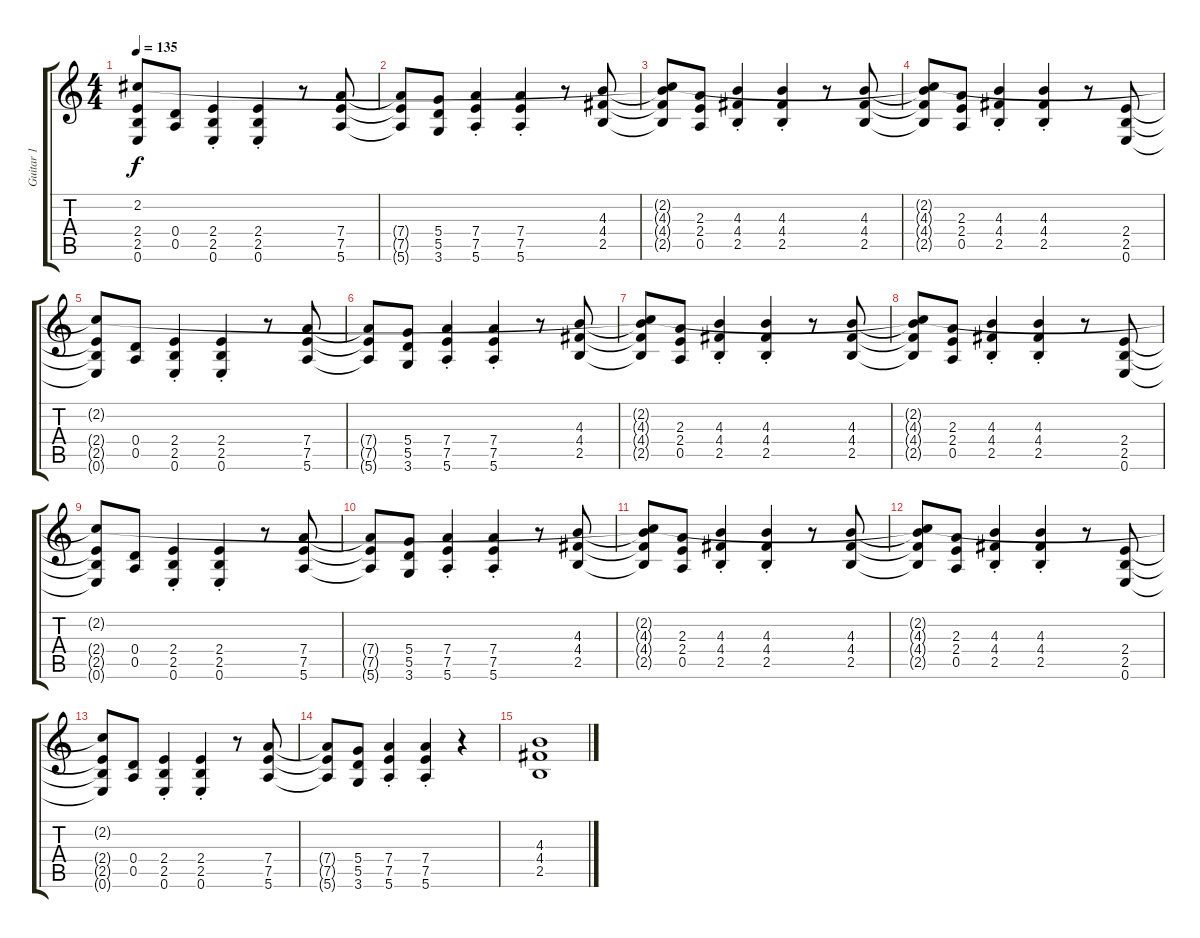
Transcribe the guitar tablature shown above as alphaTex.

\track ("Guitar 1" "Guitar 1") {instrument overdrivenguitar}
\staff {score tabs}
\tuning (E4 B3 G3 D3 A2 E2) {hide}
\ts (4 4)
\tempo 135
\clef g2
\ks c
(2.2{t} 2.4{t} 2.5{t} 0.6{t}).8{dy f} (0.4 0.5).8 (2.4{st} 2.5{st} 0.6{st}).4 (2.4{st} 2.5{st} 0.6{st}).4 r.8 (7.4 7.5 5.6).8 |
(7.4{t} 7.5{t} 5.6{t}).8 (5.4 5.5 3.6).8 (7.4{st} 7.5{st} 5.6{st}).4 (7.4{st} 7.5{st} 5.6{st}).4 r.8 (4.3 4.4 2.5).8 |
(2.2{t} 4.3{t} 4.4{t} 2.5{t}).8 (2.3 2.4 0.5).8 (4.3{st} 4.4{st} 2.5{st}).4 (4.3{st} 4.4{st} 2.5{st}).4 r.8 (4.3 4.4 2.5).8 |
(2.2{t} 4.3{t} 4.4{t} 2.5{t}).8 (2.3 2.4 0.5).8 (4.3{st} 4.4{st} 2.5{st}).4 (4.3{st} 4.4{st} 2.5{st}).4 r.8 (2.4 2.5 0.6).8 |
(2.2{t} 2.4{t} 2.5{t} 0.6{t}).8 (0.4 0.5).8 (2.4{st} 2.5{st} 0.6{st}).4 (2.4{st} 2.5{st} 0.6{st}).4 r.8 (7.4 7.5 5.6).8 |
(7.4{t} 7.5{t} 5.6{t}).8 (5.4 5.5 3.6).8 (7.4{st} 7.5{st} 5.6{st}).4 (7.4{st} 7.5{st} 5.6{st}).4 r.8 (4.3 4.4 2.5).8 |
(2.2{t} 4.3{t} 4.4{t} 2.5{t}).8 (2.3 2.4 0.5).8 (4.3{st} 4.4{st} 2.5{st}).4 (4.3{st} 4.4{st} 2.5{st}).4 r.8 (4.3 4.4 2.5).8 |
(2.2{t} 4.3{t} 4.4{t} 2.5{t}).8 (2.3 2.4 0.5).8 (4.3{st} 4.4{st} 2.5{st}).4 (4.3{st} 4.4{st} 2.5{st}).4 r.8 (2.4 2.5 0.6).8 |
(2.2{t} 2.4{t} 2.5{t} 0.6{t}).8 (0.4 0.5).8 (2.4{st} 2.5{st} 0.6{st}).4 (2.4{st} 2.5{st} 0.6{st}).4 r.8 (7.4 7.5 5.6).8 |
(7.4{t} 7.5{t} 5.6{t}).8 (5.4 5.5 3.6).8 (7.4{st} 7.5{st} 5.6{st}).4 (7.4{st} 7.5{st} 5.6{st}).4 r.8 (4.3 4.4 2.5).8 |
(2.2{t} 4.3{t} 4.4{t} 2.5{t}).8 (2.3 2.4 0.5).8 (4.3{st} 4.4{st} 2.5{st}).4 (4.3{st} 4.4{st} 2.5{st}).4 r.8 (4.3 4.4 2.5).8 |
(2.2{t} 4.3{t} 4.4{t} 2.5{t}).8 (2.3 2.4 0.5).8 (4.3{st} 4.4{st} 2.5{st}).4 (4.3{st} 4.4{st} 2.5{st}).4 r.8 (2.4 2.5 0.6).8 |
(2.2{t} 2.4{t} 2.5{t} 0.6{t}).8 (0.4 0.5).8 (2.4{st} 2.5{st} 0.6{st}).4 (2.4{st} 2.5{st} 0.6{st}).4 r.8 (7.4 7.5 5.6).8 |
(7.4{t} 7.5{t} 5.6{t}).8 (5.4 5.5 3.6).8 (7.4{st} 7.5{st} 5.6{st}).4 (7.4{st} 7.5{st} 5.6{st}).4 r.4 |
(4.3 4.4 2.5).1
